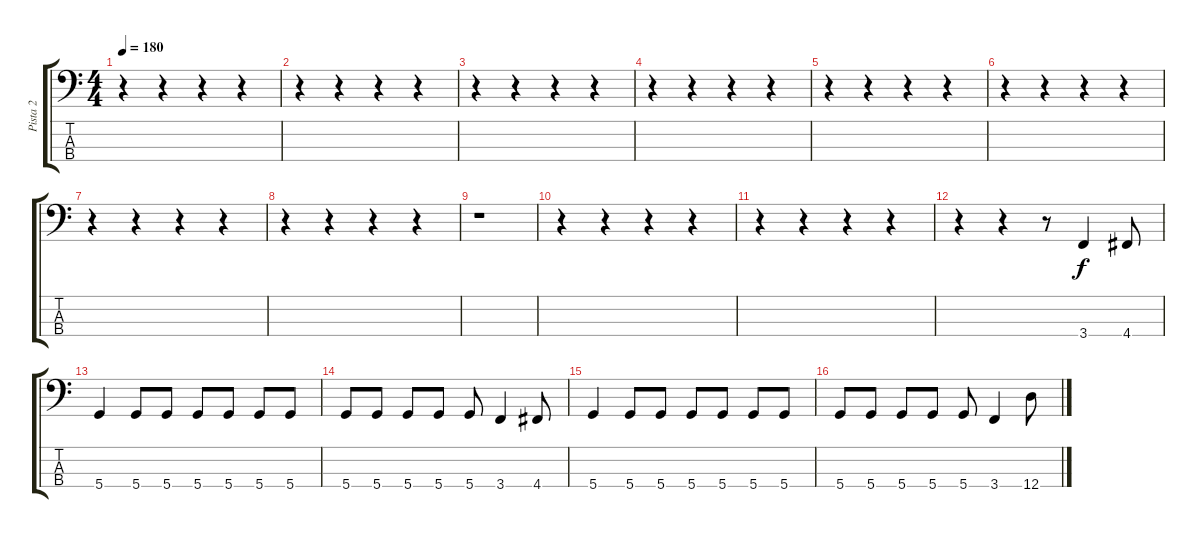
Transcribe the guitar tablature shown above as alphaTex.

\track ("Pista 2" "Pista 2") {instrument electricbassfinger}
\staff {score tabs}
\tuning (F2 C2 G1 D1) {hide}
\ts (4 4)
\tempo 180
\clef f4
\ks c
r.4{dy f instrument electricbassfinger} r.4 r.4 r.4 |
r.4 r.4 r.4 r.4 |
r.4 r.4 r.4 r.4 |
r.4 r.4 r.4 r.4 |
r.4 r.4 r.4 r.4 |
r.4 r.4 r.4 r.4 |
r.4 r.4 r.4 r.4 |
r.4 r.4 r.4 r.4 |
r.1 |
r.4 r.4 r.4 r.4 |
r.4 r.4 r.4 r.4 |
r.4 r.4 r.8 3.4.4 4.4.8 |
5.4.4 5.4.8 5.4.8 5.4.8 5.4.8 5.4.8 5.4.8 |
5.4.8 5.4.8 5.4.8 5.4.8 5.4.8 3.4.4 4.4.8 |
5.4.4 5.4.8 5.4.8 5.4.8 5.4.8 5.4.8 5.4.8 |
5.4.8 5.4.8 5.4.8 5.4.8 5.4.8 3.4.4 12.4.8
